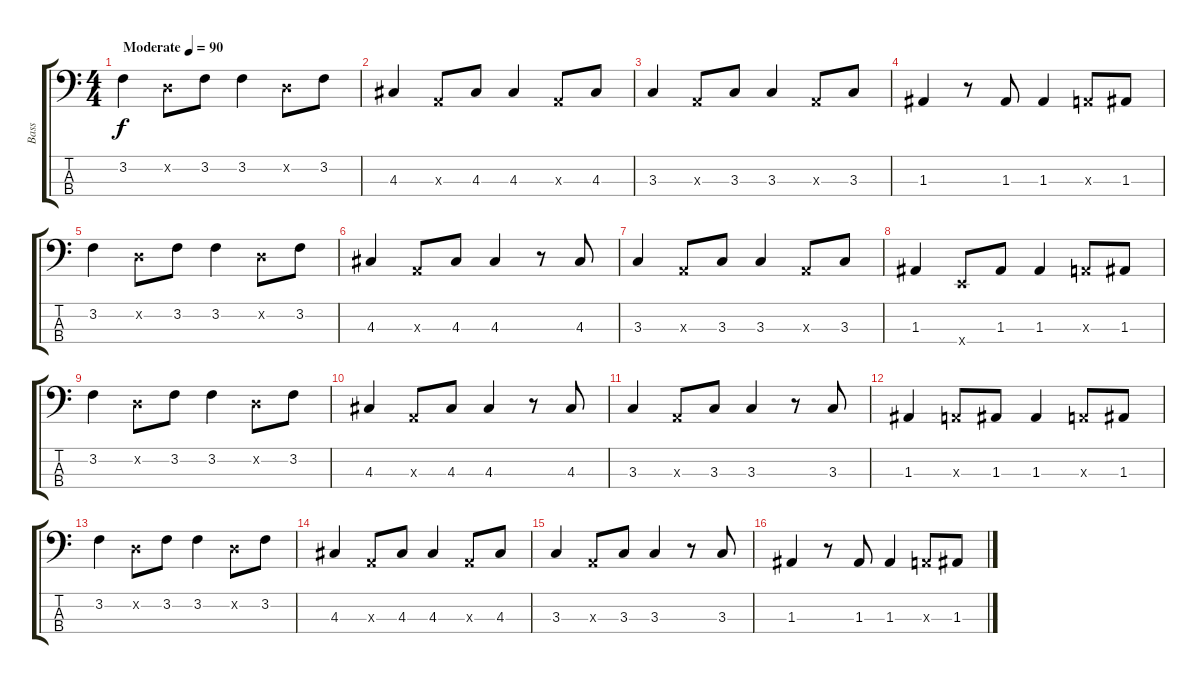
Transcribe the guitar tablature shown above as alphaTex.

\track ("Bass" "Bass") {instrument acousticbass}
\staff {score tabs}
\tuning (G2 D2 A1 E1) {hide}
\ts (4 4)
\tempo (90 "Moderate")
\clef f4
\ks c
3.2.4{dy f instrument acousticbass} 0.2{x}.8 3.2.8 3.2.4 0.2{x}.8 3.2.8 |
4.3.4 0.3{x}.8 4.3.8 4.3.4 0.3{x}.8 4.3.8 |
3.3.4 0.3{x}.8 3.3.8 3.3.4 0.3{x}.8 3.3.8 |
1.3.4 r.8 1.3.8 1.3.4 0.3{x}.8 1.3.8 |
3.2.4 0.2{x}.8 3.2.8 3.2.4 0.2{x}.8 3.2.8 |
4.3.4 0.3{x}.8 4.3.8 4.3.4 r.8 4.3.8 |
3.3.4 0.3{x}.8 3.3.8 3.3.4 0.3{x}.8 3.3.8 |
1.3.4 0.4{x}.8 1.3.8 1.3.4 0.3{x}.8 1.3.8 |
3.2.4 0.2{x}.8 3.2.8 3.2.4 0.2{x}.8 3.2.8 |
4.3.4 0.3{x}.8 4.3.8 4.3.4 r.8 4.3.8 |
3.3.4 0.3{x}.8 3.3.8 3.3.4 r.8 3.3.8 |
1.3.4 0.3{x}.8 1.3.8 1.3.4 0.3{x}.8 1.3.8 |
3.2.4 0.2{x}.8 3.2.8 3.2.4 0.2{x}.8 3.2.8 |
4.3.4 0.3{x}.8 4.3.8 4.3.4 0.3{x}.8 4.3.8 |
3.3.4 0.3{x}.8 3.3.8 3.3.4 r.8 3.3.8 |
1.3.4 r.8 1.3.8 1.3.4 0.3{x}.8 1.3.8
